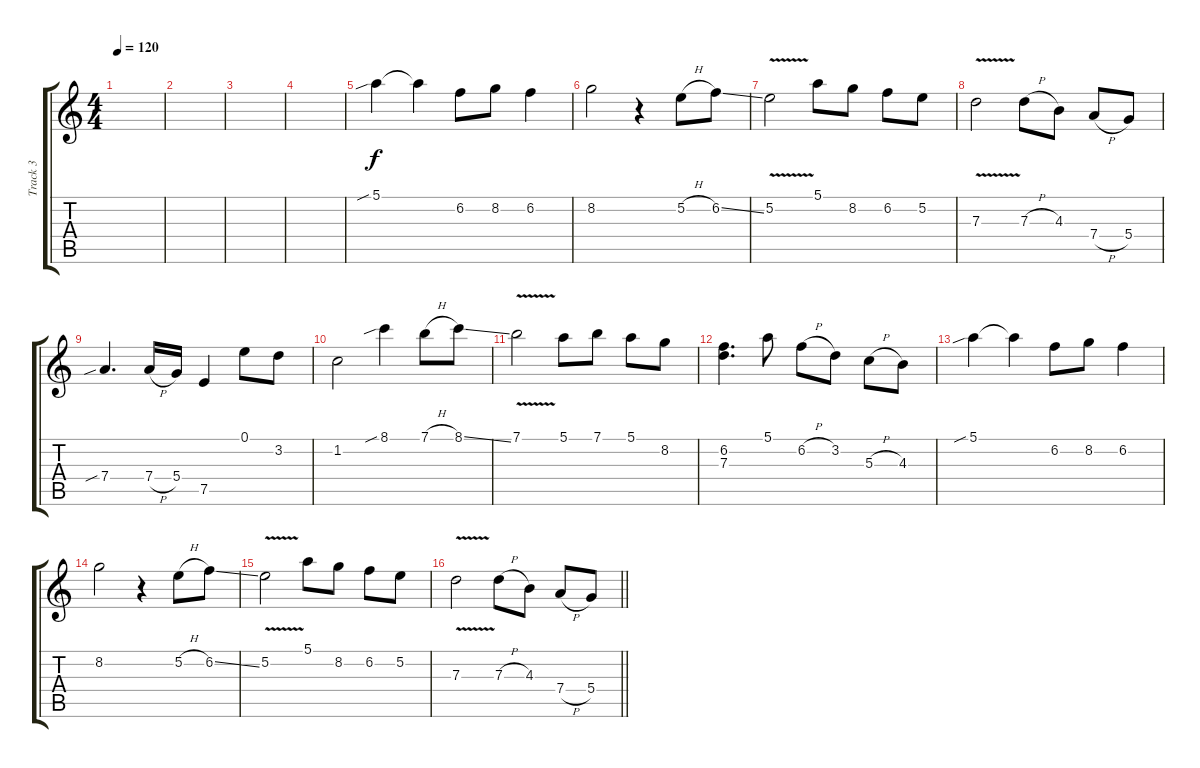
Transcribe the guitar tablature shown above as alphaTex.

\track ("Track 3" "Track 3") {instrument electricguitarclean}
\staff {score tabs}
\tuning (E4 B3 G3 D3 A2 E2) {hide}
\ts (4 4)
\tempo 120
\clef g2
\ks c
|
|
|
|
5.1{sib}.4 5.1{t}.4 6.2.8 8.2.8 6.2.4 |
8.2.2 r.4 5.2{h}.8 6.2{ss}.8 |
5.2{v}.2 5.1.8 8.2.8 6.2.8 5.2.8 |
7.3{v}.2 7.3{h}.8 4.3.8 7.4{h}.8 5.4.8 |
7.4{sib}.4{d} 7.4{h}.16 5.4.16 7.5.4 0.1.8 3.2.8 |
1.2.2 8.1{sib}.4 7.1{h}.8 8.1{ss}.8 |
7.1{v}.2 5.1.8 7.1.8 5.1.8 8.2.8 |
(6.2 7.3).4{d} 5.1.8 6.2{h}.8 3.2.8 5.3{h}.8 4.3.8 |
5.1{sib}.4 5.1{t}.4 6.2.8 8.2.8 6.2.4 |
8.2.2 r.4 5.2{h}.8 6.2{ss}.8 |
5.2{v}.2 5.1.8 8.2.8 6.2.8 5.2.8 |
\barLineRight lightlight
7.3{v}.2 7.3{h}.8 4.3.8 7.4{h}.8 5.4.8
